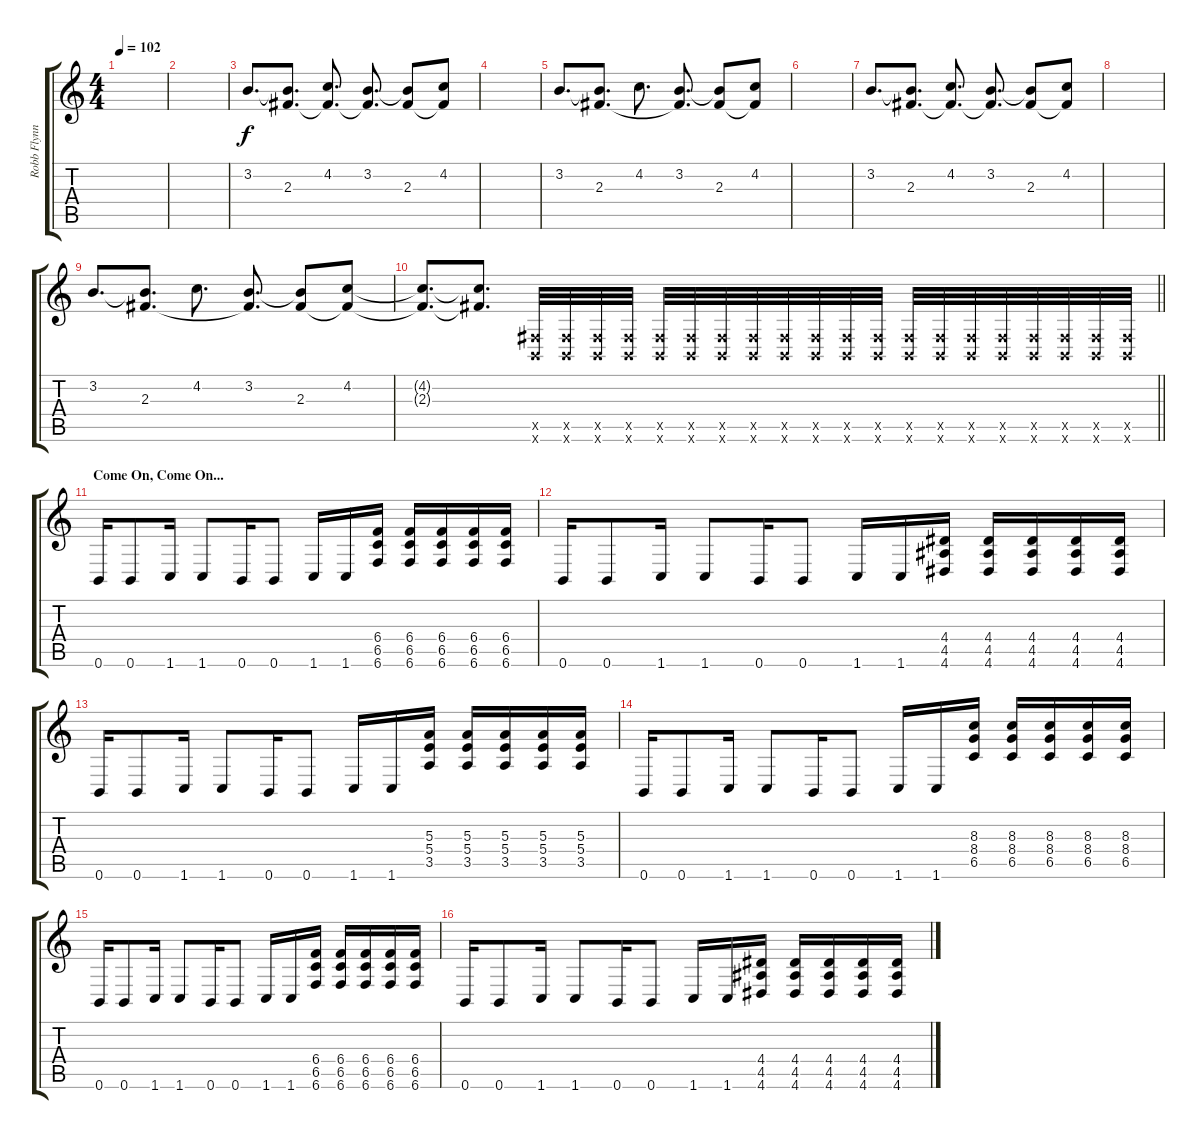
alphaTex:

\track ("Robb Flynn (Guitar)" "Robb Flynn") {instrument distortionguitar}
\staff {score tabs}
\tuning (Db4 Ab3 E3 B2 Gb2 B1) {hide}
\ts (4 4)
\tempo 102
\clef g2
\ks c
|
|
3.2.8{d} (3.2{t} 2.3).8{d} (4.2 2.3{t}).8{d} (3.2 2.3{t}).8{d} (3.2{t} 2.3).8 (4.2 2.3{t}).8 |
|
3.2.8{d} (3.2{t} 2.3).8{d} 4.2.8{d} (3.2 2.3{t}).8{d} (3.2{t} 2.3).8 (4.2 2.3{t}).8 |
|
3.2.8{d} (3.2{t} 2.3).8{d} (4.2 2.3{t}).8{d} (3.2 2.3{t}).8{d} (3.2{t} 2.3).8 (4.2 2.3{t}).8 |
|
3.2.8{d} (3.2{t} 2.3).8{d} 4.2.8{d} (3.2 2.3{t}).8{d} (3.2{t} 2.3).8 (4.2 2.3{t}).8 |
\barLineRight lightlight
(4.2{t} 2.3{t}).8{d} (4.2{t} 2.3{t}).8{d} (0.5{x} 0.6{x}).32 (0.5{x} 0.6{x}).32 (0.5{x} 0.6{x}).32 (0.5{x} 0.6{x}).32 (0.5{x} 0.6{x}).32 (0.5{x} 0.6{x}).32 (0.5{x} 0.6{x}).32 (0.5{x} 0.6{x}).32 (0.5{x} 0.6{x}).32 (0.5{x} 0.6{x}).32 (0.5{x} 0.6{x}).32 (0.5{x} 0.6{x}).32 (0.5{x} 0.6{x}).32 (0.5{x} 0.6{x}).32 (0.5{x} 0.6{x}).32 (0.5{x} 0.6{x}).32 (0.5{x} 0.6{x}).32 (0.5{x} 0.6{x}).32 (0.5{x} 0.6{x}).32 (0.5{x} 0.6{x}).32 |
\section ("" "Come On, Come On...")
0.6.16 0.6.8 1.6.16 1.6.8 0.6.16 0.6.8 1.6.16 1.6.16 (6.4 6.5 6.6).16 (6.4 6.5 6.6).16 (6.4 6.5 6.6).16 (6.4 6.5 6.6).16 (6.4 6.5 6.6).16 |
0.6.16 0.6.8 1.6.16 1.6.8 0.6.16 0.6.8 1.6.16 1.6.16 (4.4 4.5 4.6).16 (4.4 4.5 4.6).16 (4.4 4.5 4.6).16 (4.4 4.5 4.6).16 (4.4 4.5 4.6).16 |
0.6.16 0.6.8 1.6.16 1.6.8 0.6.16 0.6.8 1.6.16 1.6.16 (5.3 5.4 3.5).16 (5.3 5.4 3.5).16 (5.3 5.4 3.5).16 (5.3 5.4 3.5).16 (5.3 5.4 3.5).16 |
0.6.16 0.6.8 1.6.16 1.6.8 0.6.16 0.6.8 1.6.16 1.6.16 (8.3 8.4 6.5).16 (8.3 8.4 6.5).16 (8.3 8.4 6.5).16 (8.3 8.4 6.5).16 (8.3 8.4 6.5).16 |
0.6.16 0.6.8 1.6.16 1.6.8 0.6.16 0.6.8 1.6.16 1.6.16 (6.4 6.5 6.6).16 (6.4 6.5 6.6).16 (6.4 6.5 6.6).16 (6.4 6.5 6.6).16 (6.4 6.5 6.6).16 |
0.6.16 0.6.8 1.6.16 1.6.8 0.6.16 0.6.8 1.6.16 1.6.16 (4.4 4.5 4.6).16 (4.4 4.5 4.6).16 (4.4 4.5 4.6).16 (4.4 4.5 4.6).16 (4.4 4.5 4.6).16
